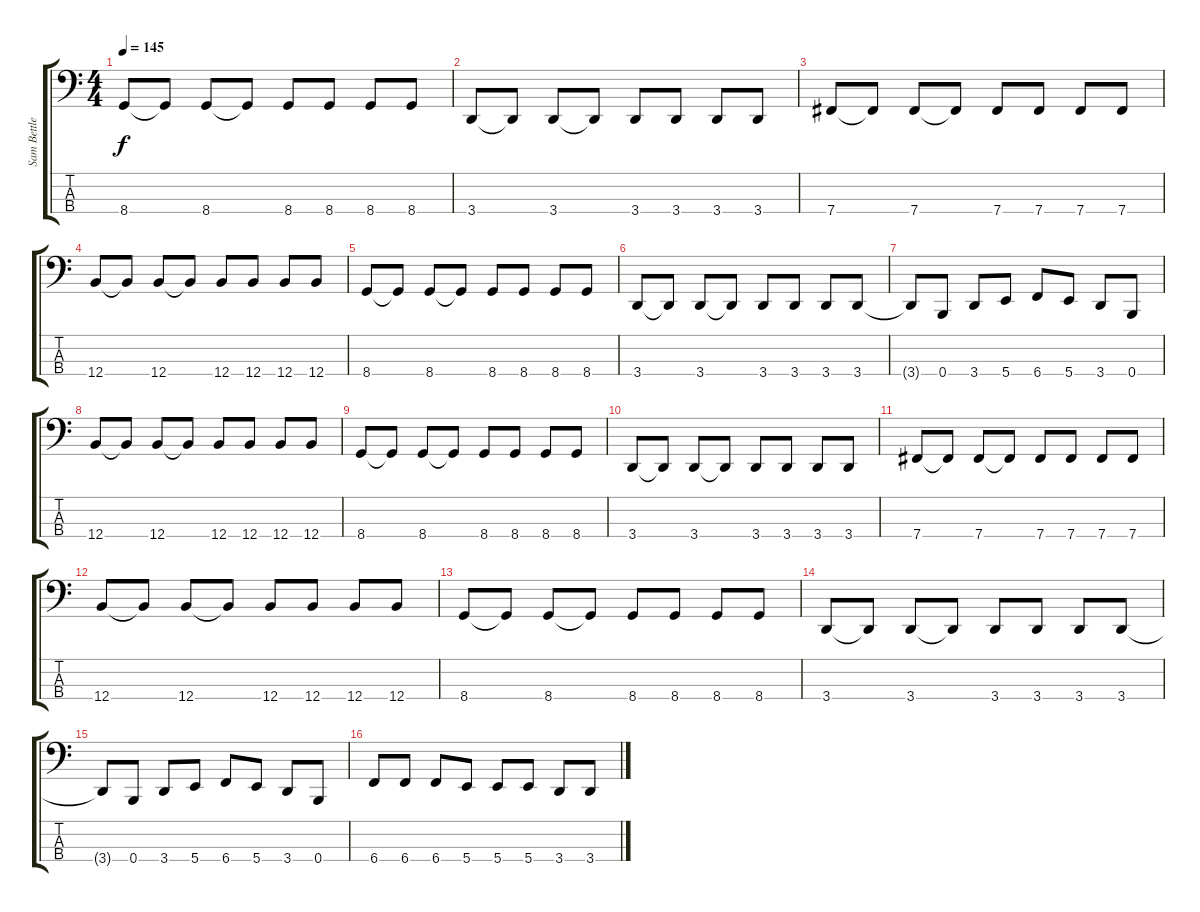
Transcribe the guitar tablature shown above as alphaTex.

\track ("Sam Bettley" "Sam Bettle") {instrument electricbasspick}
\staff {score tabs}
\tuning (E2 B1 Gb1 B0) {hide}
\ts (4 4)
\tempo 145
\clef f4
\ks c
8.4.8{dy f} 8.4{t}.8 8.4.8 8.4{t}.8 8.4.8 8.4.8 8.4.8 8.4.8 |
3.4.8 3.4{t}.8 3.4.8 3.4{t}.8 3.4.8 3.4.8 3.4.8 3.4.8 |
7.4.8 7.4{t}.8 7.4.8 7.4{t}.8 7.4.8 7.4.8 7.4.8 7.4.8 |
12.4.8 12.4{t}.8 12.4.8 12.4{t}.8 12.4.8 12.4.8 12.4.8 12.4.8 |
8.4.8 8.4{t}.8 8.4.8 8.4{t}.8 8.4.8 8.4.8 8.4.8 8.4.8 |
3.4.8 3.4{t}.8 3.4.8 3.4{t}.8 3.4.8 3.4.8 3.4.8 3.4.8 |
3.4{t}.8 0.4.8 3.4.8 5.4.8 6.4.8 5.4.8 3.4.8 0.4.8 |
12.4.8 12.4{t}.8 12.4.8 12.4{t}.8 12.4.8 12.4.8 12.4.8 12.4.8 |
8.4.8 8.4{t}.8 8.4.8 8.4{t}.8 8.4.8 8.4.8 8.4.8 8.4.8 |
3.4.8 3.4{t}.8 3.4.8 3.4{t}.8 3.4.8 3.4.8 3.4.8 3.4.8 |
7.4.8 7.4{t}.8 7.4.8 7.4{t}.8 7.4.8 7.4.8 7.4.8 7.4.8 |
12.4.8 12.4{t}.8 12.4.8 12.4{t}.8 12.4.8 12.4.8 12.4.8 12.4.8 |
8.4.8 8.4{t}.8 8.4.8 8.4{t}.8 8.4.8 8.4.8 8.4.8 8.4.8 |
3.4.8 3.4{t}.8 3.4.8 3.4{t}.8 3.4.8 3.4.8 3.4.8 3.4.8 |
3.4{t}.8 0.4.8 3.4.8 5.4.8 6.4.8 5.4.8 3.4.8 0.4.8 |
6.4.8 6.4.8 6.4.8 5.4.8 5.4.8 5.4.8 3.4.8 3.4.8
